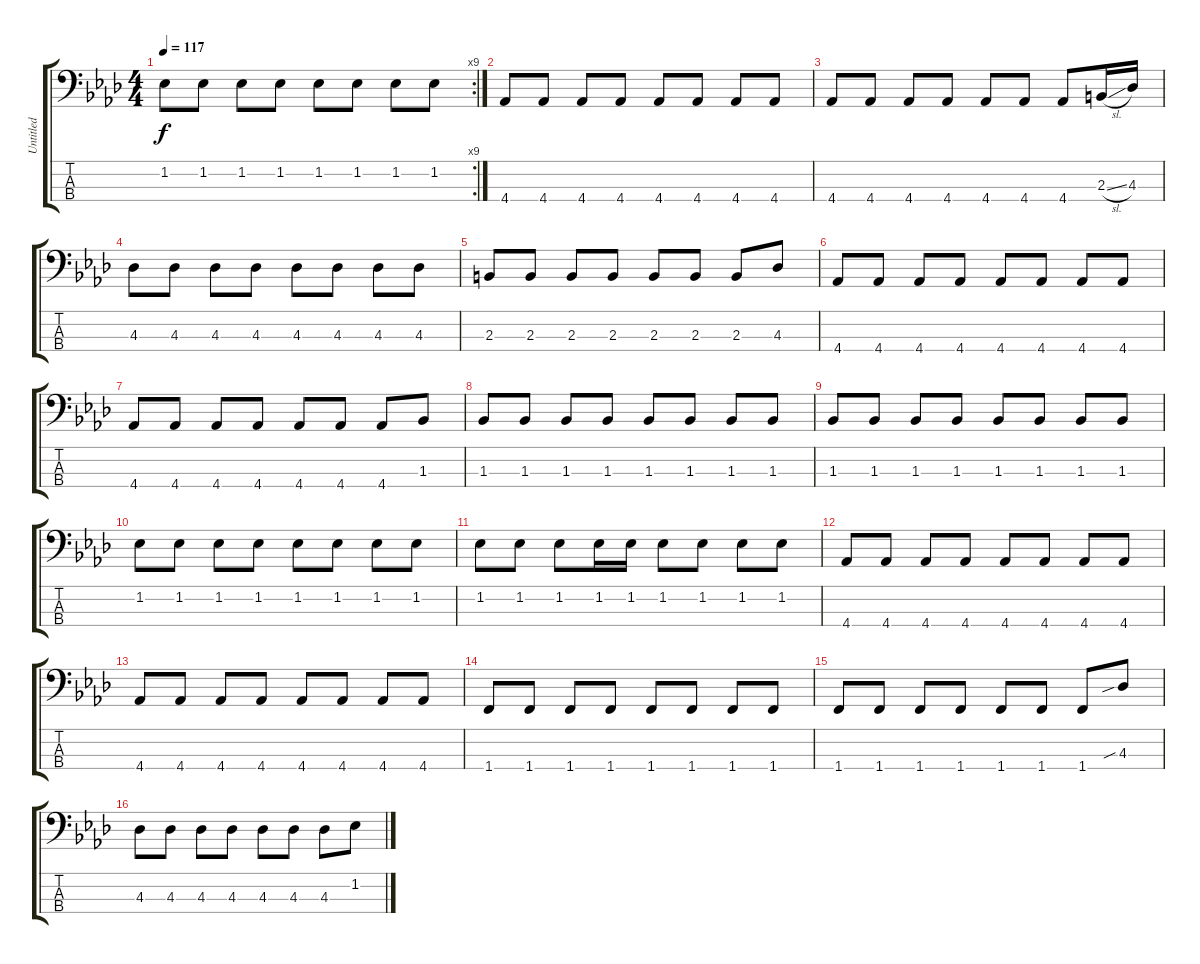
\track ("Untitled" "Untitled") {instrument electricbassfinger}
\staff {score tabs}
\tuning (G2 D2 A1 E1) {hide}
\rc 9
\ts (4 4)
\tempo 117
\clef f4
\ks ab
1.2.8{dy f} 1.2.8 1.2.8 1.2.8 1.2.8 1.2.8 1.2.8 1.2.8 |
4.4.8 4.4.8 4.4.8 4.4.8 4.4.8 4.4.8 4.4.8 4.4.8 |
4.4.8 4.4.8 4.4.8 4.4.8 4.4.8 4.4.8 4.4.8 2.3{sl}.16 4.3.16 |
4.3.8 4.3.8 4.3.8 4.3.8 4.3.8 4.3.8 4.3.8 4.3.8 |
2.3.8 2.3.8 2.3.8 2.3.8 2.3.8 2.3.8 2.3.8 4.3.8 |
4.4.8 4.4.8 4.4.8 4.4.8 4.4.8 4.4.8 4.4.8 4.4.8 |
4.4.8 4.4.8 4.4.8 4.4.8 4.4.8 4.4.8 4.4.8 1.3.8 |
1.3.8 1.3.8 1.3.8 1.3.8 1.3.8 1.3.8 1.3.8 1.3.8 |
1.3.8 1.3.8 1.3.8 1.3.8 1.3.8 1.3.8 1.3.8 1.3.8 |
1.2.8 1.2.8 1.2.8 1.2.8 1.2.8 1.2.8 1.2.8 1.2.8 |
1.2.8 1.2.8 1.2.8 1.2.16 1.2.16 1.2.8 1.2.8 1.2.8 1.2.8 |
4.4.8 4.4.8 4.4.8 4.4.8 4.4.8 4.4.8 4.4.8 4.4.8 |
4.4.8 4.4.8 4.4.8 4.4.8 4.4.8 4.4.8 4.4.8 4.4.8 |
1.4.8 1.4.8 1.4.8 1.4.8 1.4.8 1.4.8 1.4.8 1.4.8 |
1.4.8 1.4.8 1.4.8 1.4.8 1.4.8 1.4.8 1.4.8 4.3{sib}.8 |
4.3.8 4.3.8 4.3.8 4.3.8 4.3.8 4.3.8 4.3.8 1.2.8
